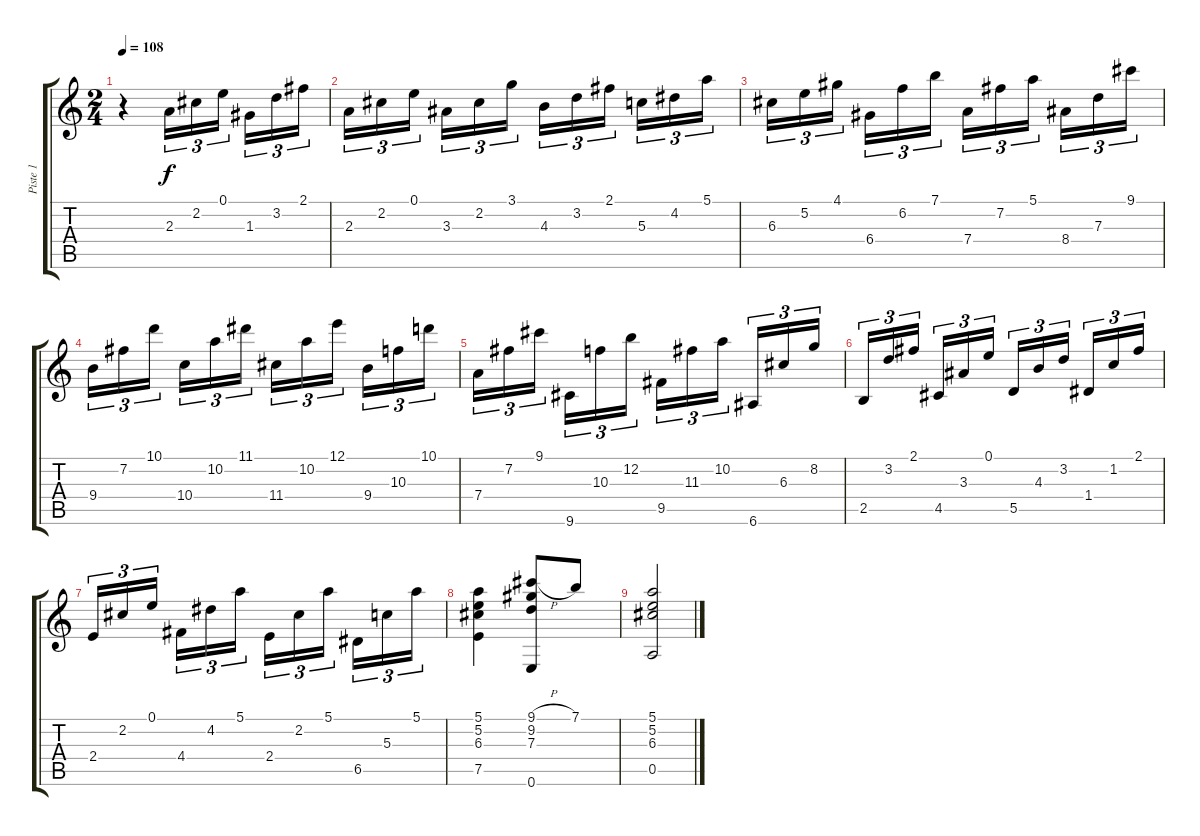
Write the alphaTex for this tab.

\track ("Piste 1" "Piste 1") {instrument acousticguitarnylon}
\staff {score tabs}
\tuning (E4 B3 G3 D3 A2 E2) {hide}
\ts (2 4)
\tempo 108
\clef g2
\ks c
r.4{dy f instrument acousticguitarnylon} 2.3.16{tu (3 2)} 2.2.16{tu (3 2)} 0.1.16{tu (3 2)} 1.3.16{tu (3 2)} 3.2.16{tu (3 2)} 2.1.16{tu (3 2)} |
2.3.16{tu (3 2)} 2.2.16{tu (3 2)} 0.1.16{tu (3 2)} 3.3.16{tu (3 2)} 2.2.16{tu (3 2)} 3.1.16{tu (3 2)} 4.3.16{tu (3 2)} 3.2.16{tu (3 2)} 2.1.16{tu (3 2)} 5.3.16{tu (3 2)} 4.2.16{tu (3 2)} 5.1.16{tu (3 2)} |
6.3.16{tu (3 2)} 5.2.16{tu (3 2)} 4.1.16{tu (3 2)} 6.4.16{tu (3 2)} 6.2.16{tu (3 2)} 7.1.16{tu (3 2)} 7.4.16{tu (3 2)} 7.2.16{tu (3 2)} 5.1.16{tu (3 2)} 8.4.16{tu (3 2)} 7.3.16{tu (3 2)} 9.1.16{tu (3 2)} |
9.4.16{tu (3 2)} 7.2.16{tu (3 2)} 10.1.16{tu (3 2)} 10.4.16{tu (3 2)} 10.2.16{tu (3 2)} 11.1.16{tu (3 2)} 11.4.16{tu (3 2)} 10.2.16{tu (3 2)} 12.1.16{tu (3 2)} 9.4.16{tu (3 2)} 10.3.16{tu (3 2)} 10.1.16{tu (3 2)} |
7.4.16{tu (3 2)} 7.2.16{tu (3 2)} 9.1.16{tu (3 2)} 9.6.16{tu (3 2)} 10.3.16{tu (3 2)} 12.2.16{tu (3 2)} 9.5.16{tu (3 2)} 11.3.16{tu (3 2)} 10.2.16{tu (3 2)} 6.6.16{tu (3 2)} 6.3.16{tu (3 2)} 8.2.16{tu (3 2)} |
2.5.16{tu (3 2)} 3.2.16{tu (3 2)} 2.1.16{tu (3 2)} 4.5.16{tu (3 2)} 3.3.16{tu (3 2)} 0.1.16{tu (3 2)} 5.5.16{tu (3 2)} 4.3.16{tu (3 2)} 3.2.16{tu (3 2)} 1.4.16{tu (3 2)} 1.2.16{tu (3 2)} 2.1.16{tu (3 2)} |
2.4.16{tu (3 2)} 2.2.16{tu (3 2)} 0.1.16{tu (3 2)} 4.4.16{tu (3 2)} 4.2.16{tu (3 2)} 5.1.16{tu (3 2)} 2.4.16{tu (3 2)} 2.2.16{tu (3 2)} 5.1.16{tu (3 2)} 6.5.16{tu (3 2)} 5.3.16{tu (3 2)} 5.1.16{tu (3 2)} |
(5.1 5.2 6.3 7.5).4 (9.1{h} 9.2 7.3 0.6).8 7.1.8 |
(5.1 5.2 6.3 0.5).2
